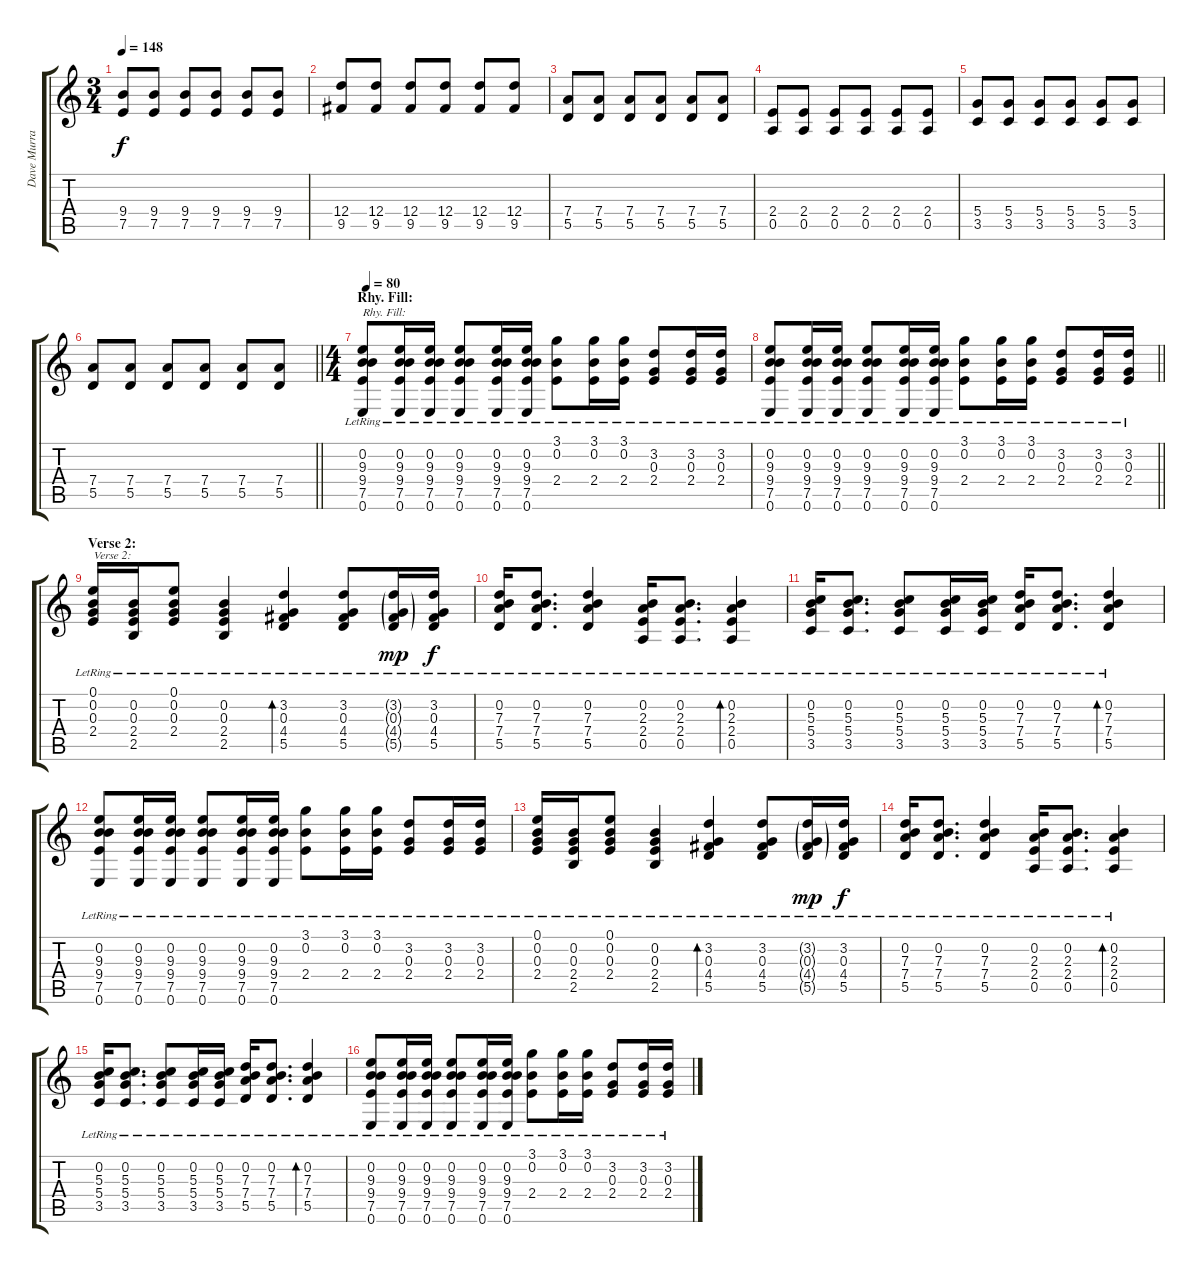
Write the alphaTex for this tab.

\track ("Dave Murray" "Dave Murra") {instrument distortionguitar}
\staff {score tabs}
\tuning (E4 B3 G3 D3 A2 E2) {hide}
\ts (3 4)
\tempo 148
\clef g2
\ks c
(9.4 7.5).8{dy f} (9.4 7.5).8 (9.4 7.5).8 (9.4 7.5).8 (9.4 7.5).8 (9.4 7.5).8 |
(12.4 9.5).8 (12.4 9.5).8 (12.4 9.5).8 (12.4 9.5).8 (12.4 9.5).8 (12.4 9.5).8 |
(7.4 5.5).8 (7.4 5.5).8 (7.4 5.5).8 (7.4 5.5).8 (7.4 5.5).8 (7.4 5.5).8 |
(2.4 0.5).8 (2.4 0.5).8 (2.4 0.5).8 (2.4 0.5).8 (2.4 0.5).8 (2.4 0.5).8 |
(5.4 3.5).8 (5.4 3.5).8 (5.4 3.5).8 (5.4 3.5).8 (5.4 3.5).8 (5.4 3.5).8 |
\barLineRight lightlight
(7.4 5.5).8 (7.4 5.5).8 (7.4 5.5).8 (7.4 5.5).8 (7.4 5.5).8 (7.4 5.5).8 |
\ts (4 4)
\section ("" "Rhy. Fill:")
\tempo 80
(0.2{lr} 9.3{lr} 9.4{lr} 7.5{lr} 0.6{lr}).8{txt "Rhy. Fill:" instrument electricguitarclean} (0.2{lr} 9.3{lr} 9.4{lr} 7.5{lr} 0.6{lr}).16 (0.2{lr} 9.3{lr} 9.4{lr} 7.5{lr} 0.6{lr}).16 (0.2{lr} 9.3{lr} 9.4{lr} 7.5{lr} 0.6{lr}).8 (0.2{lr} 9.3{lr} 9.4{lr} 7.5{lr} 0.6{lr}).16 (0.2{lr} 9.3{lr} 9.4{lr} 7.5{lr} 0.6{lr}).16 (3.1{lr} 0.2{lr} 2.4{lr}).8 (3.1{lr} 0.2{lr} 2.4{lr}).16 (3.1{lr} 0.2{lr} 2.4{lr}).16 (3.2{lr} 0.3{lr} 2.4{lr}).8 (3.2{lr} 0.3{lr} 2.4{lr}).16 (3.2{lr} 0.3{lr} 2.4{lr}).16 |
\barLineRight lightlight
(0.2{lr} 9.3{lr} 9.4{lr} 7.5{lr} 0.6{lr}).8 (0.2{lr} 9.3{lr} 9.4{lr} 7.5{lr} 0.6{lr}).16 (0.2{lr} 9.3{lr} 9.4{lr} 7.5{lr} 0.6{lr}).16 (0.2{lr} 9.3{lr} 9.4{lr} 7.5{lr} 0.6{lr}).8 (0.2{lr} 9.3{lr} 9.4{lr} 7.5{lr} 0.6{lr}).16 (0.2{lr} 9.3{lr} 9.4{lr} 7.5{lr} 0.6{lr}).16 (3.1{lr} 0.2{lr} 2.4{lr}).8 (3.1{lr} 0.2{lr} 2.4{lr}).16 (3.1{lr} 0.2{lr} 2.4{lr}).16 (3.2{lr} 0.3{lr} 2.4{lr}).8 (3.2{lr} 0.3{lr} 2.4{lr}).16 (3.2{lr} 0.3{lr} 2.4{lr}).16 |
\section ("" "Verse 2:")
(0.1{lr} 0.2{lr} 0.3{lr} 2.4{lr}).16{txt "Verse 2:"} (0.2{lr} 0.3{lr} 2.4{lr} 2.5{lr}).16 (0.1{lr} 0.2{lr} 0.3{lr} 2.4{lr}).8 (0.2{lr} 0.3{lr} 2.4{lr} 2.5{lr}).4 (3.2{lr} 0.3{lr} 4.4{lr} 5.5{lr}).4{bd 120} (3.2{lr} 0.3{lr} 4.4{lr} 5.5{lr}).8 (3.2{g lr} 0.3{g lr} 4.4{g lr} 5.5{g lr}).16{dy mp} (3.2{lr} 0.3{lr} 4.4{lr} 5.5{lr}).16{dy f} |
(0.2{lr} 7.3{lr} 7.4{lr} 5.5{lr}).16 (0.2{lr} 7.3{lr} 7.4{lr} 5.5{lr}).8{d} (0.2{lr} 7.3{lr} 7.4{lr} 5.5{lr}).4 (0.2{lr} 2.3{lr} 2.4{lr} 0.5{lr}).16 (0.2{lr} 2.3{lr} 2.4{lr} 0.5{lr}).8{d} (0.2{lr} 2.3{lr} 2.4{lr} 0.5{lr}).4{bd 120} |
(0.2{lr} 5.3{lr} 5.4{lr} 3.5{lr}).16 (0.2{lr} 5.3{lr} 5.4{lr} 3.5{lr}).8{d} (0.2{lr} 5.3{lr} 5.4{lr} 3.5{lr}).8 (0.2{lr} 5.3{lr} 5.4{lr} 3.5{lr}).16 (0.2{lr} 5.3{lr} 5.4{lr} 3.5{lr}).16 (0.2{lr} 7.3{lr} 7.4{lr} 5.5{lr}).16 (0.2{lr} 7.3{lr} 7.4{lr} 5.5{lr}).8{d} (0.2{lr} 7.3{lr} 7.4{lr} 5.5{lr}).4{bd 120} |
(0.2{lr} 9.3{lr} 9.4{lr} 7.5{lr} 0.6{lr}).8 (0.2{lr} 9.3{lr} 9.4{lr} 7.5{lr} 0.6{lr}).16 (0.2{lr} 9.3{lr} 9.4{lr} 7.5{lr} 0.6{lr}).16 (0.2{lr} 9.3{lr} 9.4{lr} 7.5{lr} 0.6{lr}).8 (0.2{lr} 9.3{lr} 9.4{lr} 7.5{lr} 0.6{lr}).16 (0.2{lr} 9.3{lr} 9.4{lr} 7.5{lr} 0.6{lr}).16 (3.1{lr} 0.2{lr} 2.4{lr}).8 (3.1{lr} 0.2{lr} 2.4{lr}).16 (3.1{lr} 0.2{lr} 2.4{lr}).16 (3.2{lr} 0.3{lr} 2.4{lr}).8 (3.2{lr} 0.3{lr} 2.4{lr}).16 (3.2{lr} 0.3{lr} 2.4{lr}).16 |
(0.1{lr} 0.2{lr} 0.3{lr} 2.4{lr}).16 (0.2{lr} 0.3{lr} 2.4{lr} 2.5{lr}).16 (0.1{lr} 0.2{lr} 0.3{lr} 2.4{lr}).8 (0.2{lr} 0.3{lr} 2.4{lr} 2.5{lr}).4 (3.2{lr} 0.3{lr} 4.4{lr} 5.5{lr}).4{bd 120} (3.2{lr} 0.3{lr} 4.4{lr} 5.5{lr}).8 (3.2{g lr} 0.3{g lr} 4.4{g lr} 5.5{g lr}).16{dy mp} (3.2{lr} 0.3{lr} 4.4{lr} 5.5{lr}).16{dy f} |
(0.2{lr} 7.3{lr} 7.4{lr} 5.5{lr}).16 (0.2{lr} 7.3{lr} 7.4{lr} 5.5{lr}).8{d} (0.2{lr} 7.3{lr} 7.4{lr} 5.5{lr}).4 (0.2{lr} 2.3{lr} 2.4{lr} 0.5{lr}).16 (0.2{lr} 2.3{lr} 2.4{lr} 0.5{lr}).8{d} (0.2{lr} 2.3{lr} 2.4{lr} 0.5{lr}).4{bd 120} |
(0.2{lr} 5.3{lr} 5.4{lr} 3.5{lr}).16 (0.2{lr} 5.3{lr} 5.4{lr} 3.5{lr}).8{d} (0.2{lr} 5.3{lr} 5.4{lr} 3.5{lr}).8 (0.2{lr} 5.3{lr} 5.4{lr} 3.5{lr}).16 (0.2{lr} 5.3{lr} 5.4{lr} 3.5{lr}).16 (0.2{lr} 7.3{lr} 7.4{lr} 5.5{lr}).16 (0.2{lr} 7.3{lr} 7.4{lr} 5.5{lr}).8{d} (0.2{lr} 7.3{lr} 7.4{lr} 5.5{lr}).4{bd 120} |
(0.2{lr} 9.3{lr} 9.4{lr} 7.5{lr} 0.6{lr}).8 (0.2{lr} 9.3{lr} 9.4{lr} 7.5{lr} 0.6{lr}).16 (0.2{lr} 9.3{lr} 9.4{lr} 7.5{lr} 0.6{lr}).16 (0.2{lr} 9.3{lr} 9.4{lr} 7.5{lr} 0.6{lr}).8 (0.2{lr} 9.3{lr} 9.4{lr} 7.5{lr} 0.6{lr}).16 (0.2{lr} 9.3{lr} 9.4{lr} 7.5{lr} 0.6{lr}).16 (3.1{lr} 0.2{lr} 2.4{lr}).8 (3.1{lr} 0.2{lr} 2.4{lr}).16 (3.1{lr} 0.2{lr} 2.4{lr}).16 (3.2{lr} 0.3{lr} 2.4{lr}).8 (3.2{lr} 0.3{lr} 2.4{lr}).16 (3.2{lr} 0.3{lr} 2.4{lr}).16
